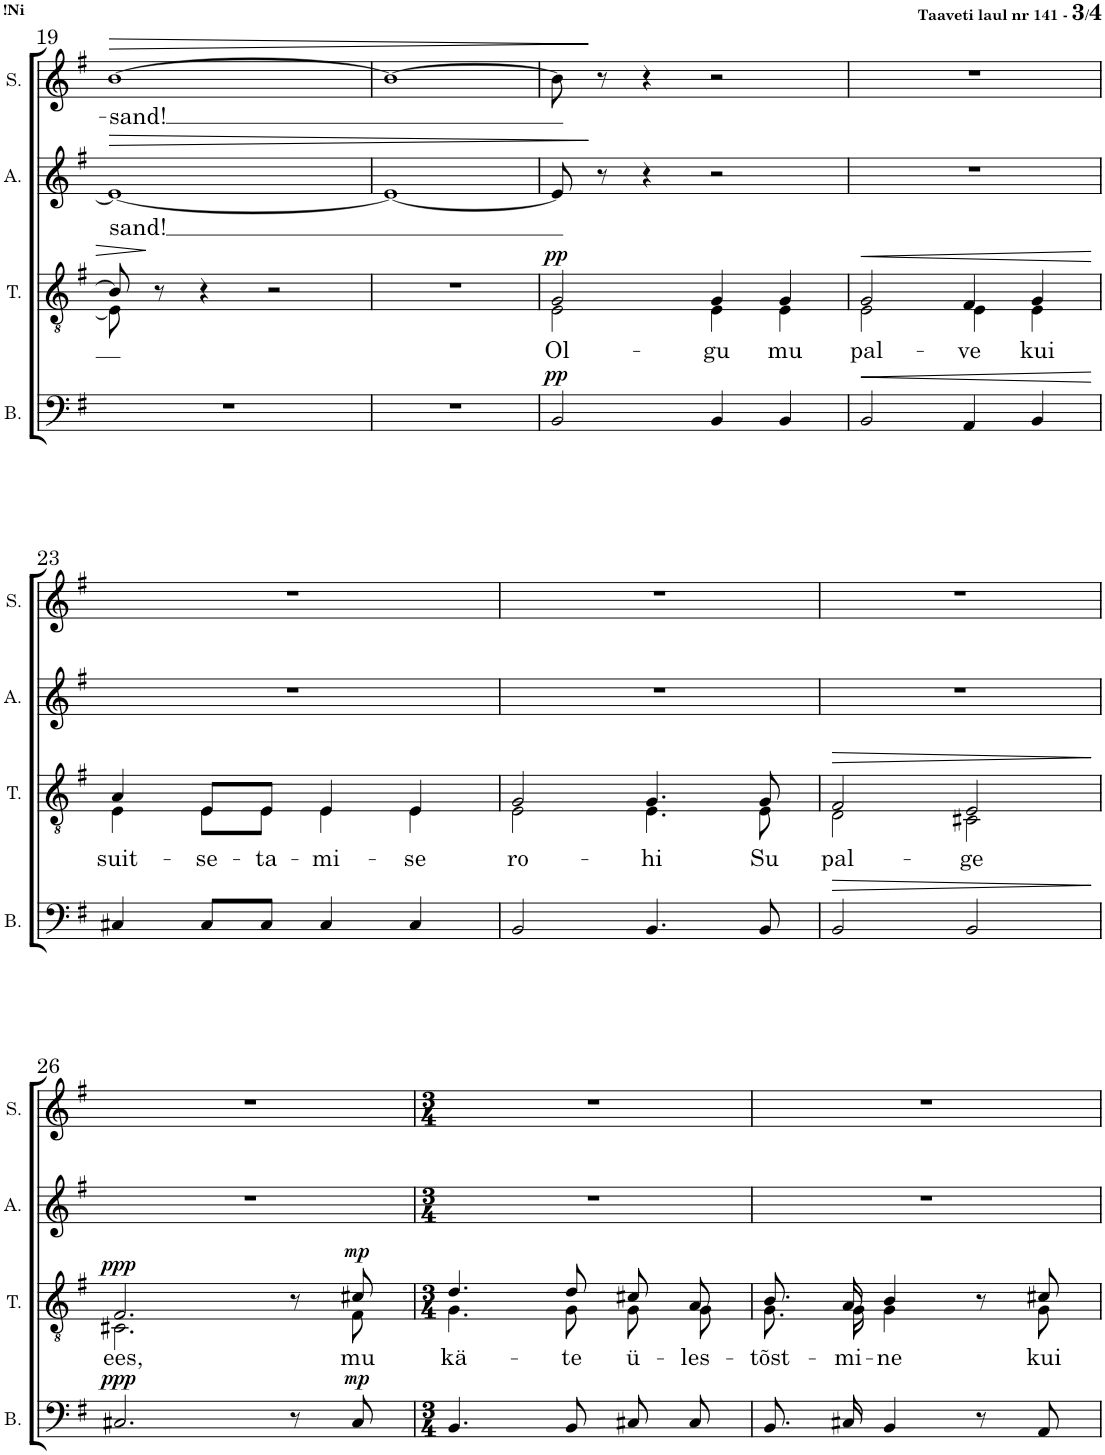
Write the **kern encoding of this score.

**kern	**dynam	**kern	**text	**dynam	**kern	**text	**dynam	**kern	**text	**dynam
*part4	*part4	*part3	*part3	*part3	*part2	*part2	*part2	*part1	*part1	*part1
*staff4	*staff4	*staff3	*staff3	*staff3	*staff2	*staff2	*staff2	*staff1	*staff1	*staff1
*I"B.	*	*I"T.	*	*	*I"A.	*	*	*I"S.	*	*
*I'B.	*	*I'T.	*	*	*I'A.	*	*	*I'S.	*	*
!!LO:PB:g=z
*clefF4	*	*clefGv2	*	*	*clefG2	*	*	*clefG2	*	*
*k[f#]	*	*k[f#]	*	*	*k[f#]	*	*	*k[f#]	*	*
*M4/4	*	*M4/4	*	*	*M4/4	*	*	*M4/4	*	*
*met(c)	*	*met(c)	*	*	*met(c)	*	*	*met(c)	*	*
=19	=19	=19	=19	=19	=19	=19	=19	=19	=19	=19
*	*	*^	*	*	*	*	*	*	*	*
!	!	!	!	!	!	!	!LO:LY:b	!LO:HP:b	!	!LO:LY:b	!LO:HP:b
1r	.	8B/]	8E\]	.	.	1e_	sand!	>	[1b	-sand!	>
.	.	8r	2..ryy	.	.	.	.	.	.	.	.
.	.	4r	.	.	.	.	.	.	.	.	.
.	.	2r	.	.	.	.	.	.	.	.	.
*	*	*v	*v	*	*	*	*	*	*	*	*
=20	=20	=20	=20	=20	=20	=20	=20	=20	=20	=20
1r	.	1r	.	.	1e_	.	.	1b_	.	.
=21	=21	=21	=21	=21	=21	=21	=21	=21	=21	=21
!	!LO:DY:a	!	!LO:LY:b	!LO:DY:a	!	!	!	!	!	!
*	*	*^	*	*	*	*	*	*	*	*
2BB/	pp	2G/	2E\	Ol-	pp	8e/]	.	.	8b\]	.	.
.	.	.	.	.	.	8r	.	]	8r	.	]
.	.	.	.	.	.	4r	.	.	4r	.	.
!	!	!	!	!LO:LY:b	!	!	!	!	!	!	!
4BB/	.	4G/	4E\	-gu	.	2r	.	.	2r	.	.
!	!	!	!	!LO:LY:b	!	!	!	!	!	!	!
4BB/	.	4G/	4E\	mu	.	.	.	.	.	.	.
=22	=22	=22	=22	=22	=22	=22	=22	=22	=22	=22	=22
!	!LO:HP:b	!	!	!LO:LY:b	!LO:HP:b	!	!	!	!	!	!
2BB/	<	2G/	2E\	pal-	<	1r	.	.	1r	.	.
!	!	!	!	!LO:LY:b	!	!	!	!	!	!	!
4AA/	.	4F#/	4E\	-ve	.	.	.	.	.	.	.
!	!	!	!	!LO:LY:b	!	!	!	!	!	!	!
4BB/	.	4G/	4E\	kui	.	.	.	.	.	.	.
*	*	*v	*v	*	*	*	*	*	*	*	*
.	[	.	.	[	.	.	.	.	.	.
!!LO:LB:g=z
=23	=23	=23	=23	=23	=23	=23	=23	=23	=23	=23
!	!	!	!LO:LY:b	!	!	!	!	!	!	!
*	*	*^	*	*	*	*	*	*	*	*
4C#X/	.	4A/	4E\	suit-	.	1r	.	.	1r	.	.
!	!	!	!	!LO:LY:b	!	!	!	!	!	!	!
8C#/L	.	8E/L	8E\L	-se-	.	.	.	.	.	.	.
!	!	!	!	!LO:LY:b	!	!	!	!	!	!	!
8C#/J	.	8E/J	8E\J	-ta-	.	.	.	.	.	.	.
!	!	!	!	!LO:LY:b	!	!	!	!	!	!	!
4C#/	.	4E/	4E\	-mi-	.	.	.	.	.	.	.
!	!	!	!	!LO:LY:b	!	!	!	!	!	!	!
4C#/	.	4E/	4E\	-se	.	.	.	.	.	.	.
=24	=24	=24	=24	=24	=24	=24	=24	=24	=24	=24	=24
!	!	!	!	!LO:LY:b	!	!	!	!	!	!	!
2BB/	.	2G/	2E\	ro-	.	1r	.	.	1r	.	.
!	!	!	!	!LO:LY:b	!	!	!	!	!	!	!
4.BB/	.	4.G/	4.E\	-hi	.	.	.	.	.	.	.
!	!	!	!	!LO:LY:b	!	!	!	!	!	!	!
8BB/	.	8G/	8E\	Su	.	.	.	.	.	.	.
=25	=25	=25	=25	=25	=25	=25	=25	=25	=25	=25	=25
!	!LO:HP:b	!	!	!LO:LY:b	!LO:HP:b	!	!	!	!	!	!
2BB/	>	2F#/	2D\	pal-	>	1r	.	.	1r	.	.
!	!	!	!	!LO:LY:b	!	!	!	!	!	!	!
2BB/	.	2E/	2C#X\	-ge	.	.	.	.	.	.	.
*	*	*v	*v	*	*	*	*	*	*	*	*
.	]	.	.	]	.	.	.	.	.	.
!!LO:LB:g=z
=26	=26	=26	=26	=26	=26	=26	=26	=26	=26	=26
!	!LO:DY:a	!	!LO:LY:b	!LO:DY:a	!	!	!	!	!	!
*	*	*^	*	*	*	*	*	*	*	*
2.C#X/	ppp	2.F#/	2.C#X\	ees,	ppp	1r	.	.	1r	.	.
8r	.	8r	8ryy	.	.	.	.	.	.	.	.
!	!LO:DY:a	!	!	!LO:LY:b	!LO:DY:a	!	!	!	!	!	!
8C#/	mp	8c#X/	8F#\	mu	mp	.	.	.	.	.	.
=27	=27	=27	=27	=27	=27	=27	=27	=27	=27	=27	=27
*M3/4	*	*M3/4	*	*	*	*M3/4	*	*	*M3/4	*	*
!	!	!	!	!LO:LY:b	!	!	!	!	!	!	!
4.BB/	.	4.d/	4.G\	kä-	.	2.r	.	.	2.r	.	.
!	!	!	!	!LO:LY:b	!	!	!	!	!	!	!
8BB/	.	8d/	8G\	-te	.	.	.	.	.	.	.
!	!	!	!	!LO:LY:b	!	!	!	!	!	!	!
8C#X/	.	8c#X/	8G\	ü-	.	.	.	.	.	.	.
!	!	!	!	!LO:LY:b	!	!	!	!	!	!	!
8C#/	.	8A/	8G\	-les-	.	.	.	.	.	.	.
=28	=28	=28	=28	=28	=28	=28	=28	=28	=28	=28	=28
!	!	!	!	!LO:LY:b	!	!	!	!	!	!	!
8.BB/	.	8.B/	8.G\	-tõst-	.	2.r	.	.	2.r	.	.
!	!	!	!	!LO:LY:b	!	!	!	!	!	!	!
16C#X/	.	16A/	16G\	-mi-	.	.	.	.	.	.	.
!	!	!	!	!LO:LY:b	!	!	!	!	!	!	!
4BB/	.	4B/	4G\	-ne	.	.	.	.	.	.	.
8r	.	8r	8ryy	.	.	.	.	.	.	.	.
!	!	!	!	!LO:LY:b	!	!	!	!	!	!	!
8AA/	.	8c#X/	8G\	kui	.	.	.	.	.	.	.
*	*	*v	*v	*	*	*	*	*	*	*	*
=	=	=	=	=	=	=	=	=	=	=
*-	*-	*-	*-	*-	*-	*-	*-	*-	*-	*-
